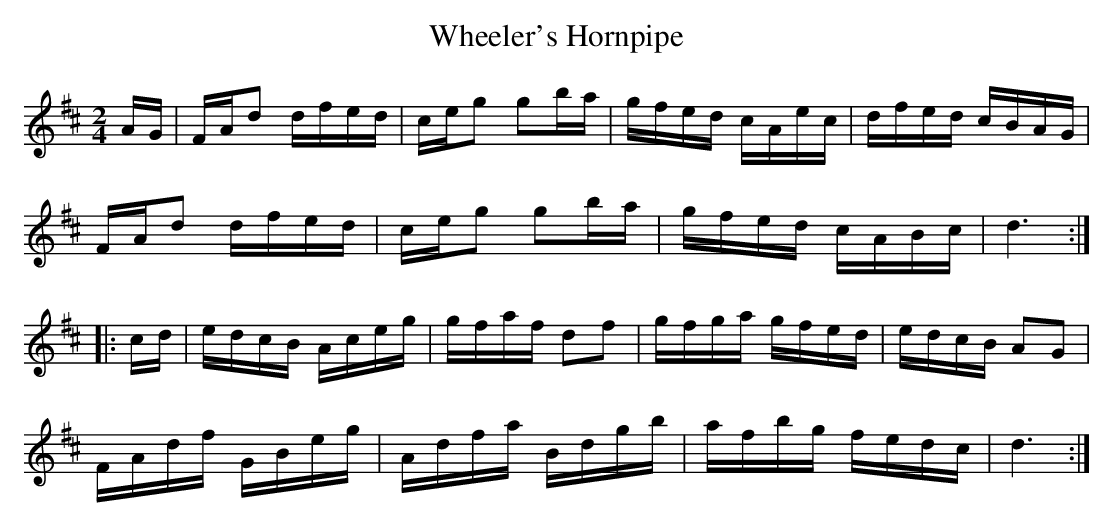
X:1
T:Wheeler's Hornpipe
M:2/4
L:1/8
K:D
A/G/|F/A/d d/f/e/d/|c/e/g gb/a/|g/f/e/d/ c/A/e/c/|d/f/e/d/ c/B/A/G/|
F/A/d d/f/e/d/|c/e/g gb/a/|g/f/e/d/ c/A/B/c/|d3:|
|:c/d/|e/d/c/B/ A/c/e/g/|g/f/a/f/ df|g/f/g/a/ g/f/e/d/|e/d/c/B/ AG|
F/A/d/f/ G/B/e/g/|A/d/f/a/ B/d/g/b/|a/f/b/g/ f/e/d/c/|d3:|]
